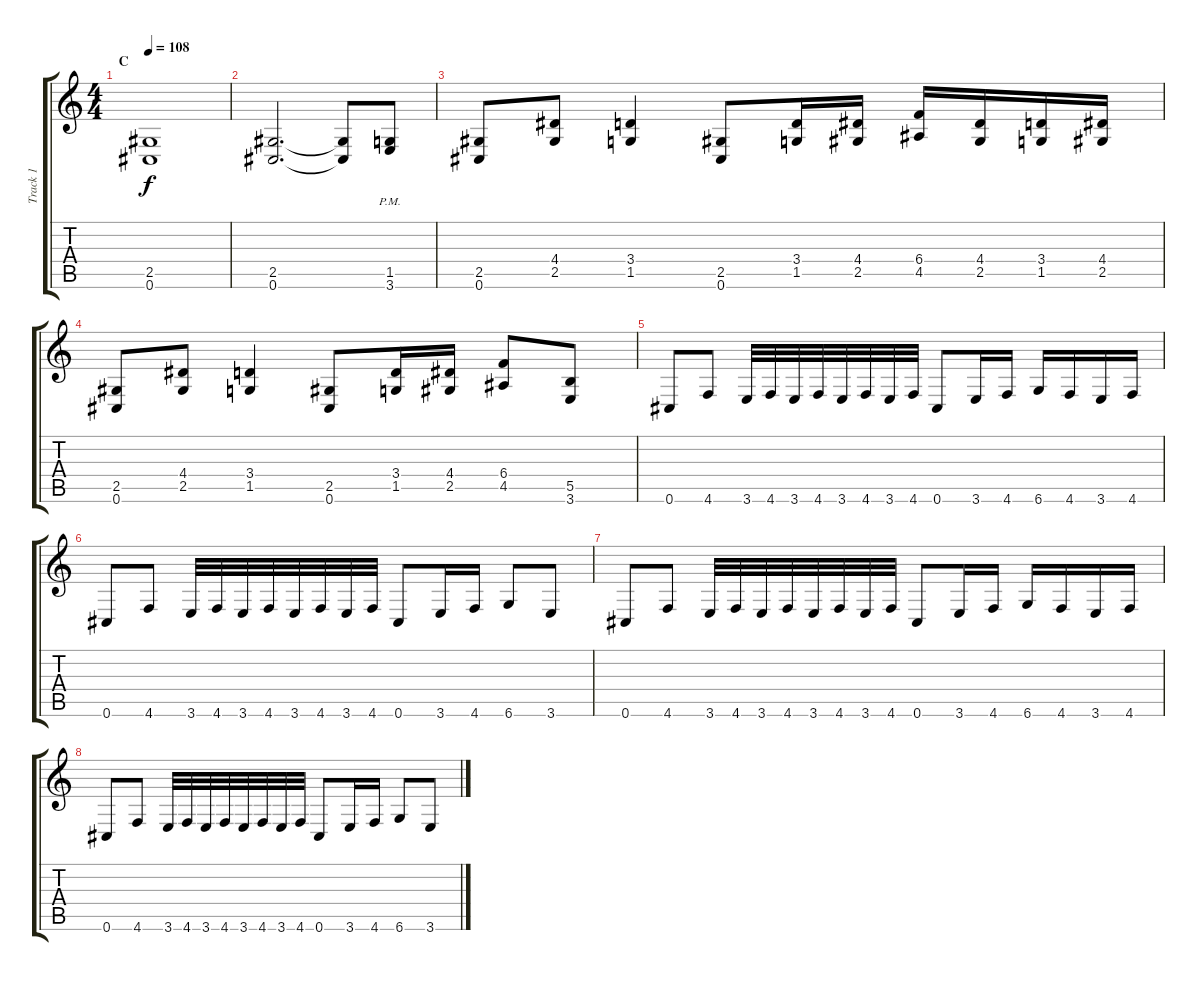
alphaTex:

\track ("Track 1" "Track 1") {instrument overdrivenguitar}
\staff {score tabs}
\tuning (Db4 Ab3 E3 B2 Gb2 Db2) {hide}
\ts (4 4)
\section ("" "C")
\tempo 108
\clef g2
\ks c
(2.5 0.6).1{dy f} |
(2.5 0.6).2{d} (2.5{t} 0.6{t}).8 (1.5{pm} 3.6{pm}).8 |
(2.5 0.6).8 (4.4 2.5).8 (3.4 1.5).4 (2.5 0.6).8 (3.4 1.5).16 (4.4 2.5).16 (6.4 4.5).16 (4.4 2.5).16 (3.4 1.5).16 (4.4 2.5).16 |
(2.5 0.6).8 (4.4 2.5).8 (3.4 1.5).4 (2.5 0.6).8 (3.4 1.5).16 (4.4 2.5).16 (6.4 4.5).8 (5.5 3.6).8 |
0.6.8 4.6.8 3.6.32 4.6.32 3.6.32 4.6.32 3.6.32 4.6.32 3.6.32 4.6.32 0.6.8 3.6.16 4.6.16 6.6.16 4.6.16 3.6.16 4.6.16 |
0.6.8 4.6.8 3.6.32 4.6.32 3.6.32 4.6.32 3.6.32 4.6.32 3.6.32 4.6.32 0.6.8 3.6.16 4.6.16 6.6.8 3.6.8 |
0.6.8 4.6.8 3.6.32 4.6.32 3.6.32 4.6.32 3.6.32 4.6.32 3.6.32 4.6.32 0.6.8 3.6.16 4.6.16 6.6.16 4.6.16 3.6.16 4.6.16 |
0.6.8 4.6.8 3.6.32 4.6.32 3.6.32 4.6.32 3.6.32 4.6.32 3.6.32 4.6.32 0.6.8 3.6.16 4.6.16 6.6.8 3.6.8
